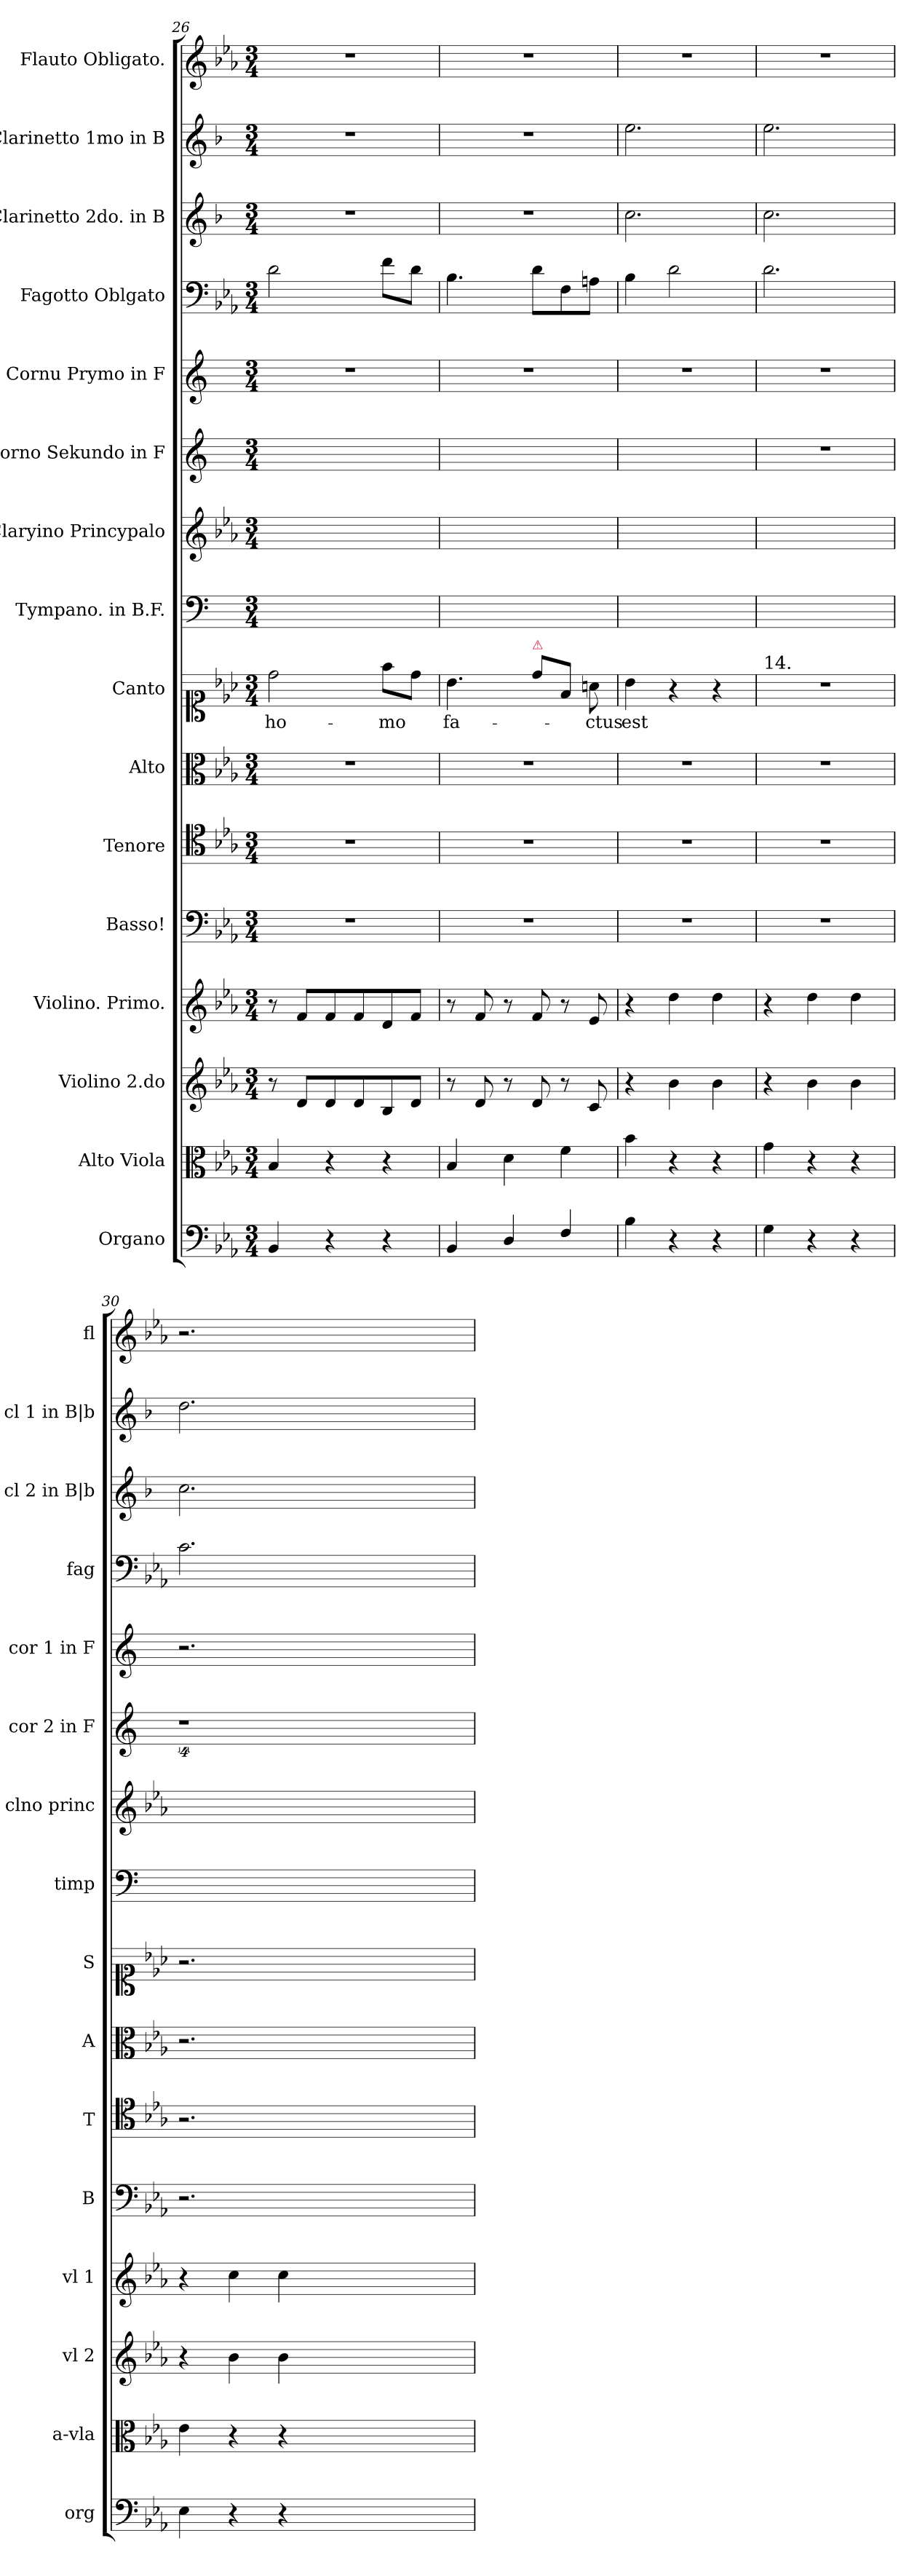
**kern	**kern	**kern	**kern	**kern	**kern	**kern	**kern	**text	**kern	**kern	**kern	**kern	**kern	**kern	**kern	**dynam	**kern
*part16	*part15	*part14	*part13	*part12	*part11	*part10	*part9	*part9	*part8	*part7	*part6	*part5	*part4	*part3	*part2	*part2	*part1
*staff16	*staff15	*staff14	*staff13	*staff12	*staff11	*staff10	*staff9	*staff9	*staff8	*staff7	*staff6	*staff5	*staff4	*staff3	*staff2	*staff2	*staff1
*I"Organo	*I"Alto Viola	*I"Violino 2.do	*I"Violino. Primo.	*I"Basso!	*I"Tenore	*I"Alto	*I"Canto	*	*I"Tympano. in B.F.	*I"Claryino Princypalo	*I"Corno Sekundo in F	*I"Cornu Prymo in F	*I"Fagotto Oblgato	*I"Clarinetto 2do. in B	*I"Clarinetto 1mo in B	*	*I"Flauto Obligato.
*I'org	*I'a-vla	*I'vl 2	*I'vl 1	*I'B	*I'T	*I'A	*I'S	*	*I'timp	*I'clno princ	*I'cor 2 in F	*I'cor 1 in F	*I'fag	*I'cl 2 in B|b	*I'cl 1 in B|b	*	*I'fl
*clefF4	*clefC3	*clefG2	*clefG2	*clefF4	*clefC4	*clefC3	*clefC1	*	*clefF4	*clefG2	*clefG2	*clefG2	*clefF4	*clefG2	*clefG2	*	*clefG2
*	*	*	*	*	*	*	*	*	*ITrd-2c-3	*	*ITrd-2c-3	*ITrd-2c-3	*	*ITrd1c2	*ITrd1c2	*	*
*k[b-e-a-]	*k[b-e-a-]	*k[b-e-a-]	*k[b-e-a-]	*k[b-e-a-]	*k[b-e-a-]	*k[b-e-a-]	*k[b-e-a-]	*	*k[b-e-a-]	*k[b-e-a-]	*k[b-e-a-]	*k[b-e-a-]	*k[b-e-a-]	*k[b-e-a-]	*k[b-e-a-]	*	*k[b-e-a-]
*E-:	*E-:	*E-:	*E-:	*E-:	*E-:	*E-:	*E-:	*	*	*E-:	*	*	*E-:	*E-:	*E-:	*	*E-:
*M3/4	*M3/4	*M3/4	*M3/4	*M3/4	*M3/4	*M3/4	*M3/4	*	*M3/4	*M3/4	*M3/4	*M3/4	*M3/4	*M3/4	*M3/4	*	*M3/4
=26	=26	=26	=26	=26	=26	=26	=26	=26	=26	=26	=26	=26	=26	=26	=26	=26	=26
4BB-/	4B-/	8r	8r	2.r	2.r	2.r	2dd\	ho-	2.ryy	2.ryy	2.ryy	2.r	2d\	2.r	2.r	.	2.r
.	.	8d/L	8f/L	.	.	.	.	.	.	.	.	.	.	.	.	.	.
4r	4r	8d/	8f/	.	.	.	.	.	.	.	.	.	.	.	.	.	.
.	.	8d/	8f/	.	.	.	.	.	.	.	.	.	.	.	.	.	.
4r	4r	8B-/	8d/	.	.	.	8ff\L	-mo	.	.	.	.	8f\L	.	.	.	.
.	.	8d/J	8f/J	.	.	.	8dd\J	.	.	.	.	.	8d\J	.	.	.	.
=27	=27	=27	=27	=27	=27	=27	=27	=27	=27	=27	=27	=27	=27	=27	=27	=27	=27
4BB-/	4B-/	8r	8r	2.r	2.r	2.r	4.b-\	fa-	2.ryy	2.ryy	2.ryy	2.r	4.B-\	2.r	2.r	.	2.r
.	.	8d/	8f/	.	.	.	.	.	.	.	.	.	.	.	.	.	.
4D/	4d\	8r	8r	.	.	.	.	.	.	.	.	.	.	.	.	.	.
!	!	!	!	!	!	!	!LO:TX:a:color=crimson:t=⚠	!	!	!	!	!	!	!	!	!	!
.	.	8d/	8f/	.	.	.	8dd\L	.	.	.	.	.	8d\L	.	.	.	.
4F/	4f\	8r	8r	.	.	.	8f/J	.	.	.	.	.	8F\	.	.	.	.
.	.	8c/	8e-/	.	.	.	8an\	-ctus	.	.	.	.	8An\J	.	.	.	.
=28	=28	=28	=28	=28	=28	=28	=28	=28	=28	=28	=28	=28	=28	=28	=28	=28	=28
4B-\	4b-\	4r	4r	2.r	2.r	2.r	4b-\	est	2.ryy	2.ryy	2.ryy	2.r	4B-\	2.b-\	2.dd\	pia	2.r
4r	4r	4b-\	4dd\	.	.	.	4r	.	.	.	.	.	2d\	.	.	.	.
4r	4r	4b-\	4dd\	.	.	.	4r	.	.	.	.	.	.	.	.	.	.
=29	=29	=29	=29	=29	=29	=29	=29	=29	=29	=29	=29	=29	=29	=29	=29	=29	=29
!	!	!	!	!	!	!	!LO:TX:a:t=14.	!	!	!	!	!	!	!	!	!	!
4G\	4g\	4r	4r	2.r	2.r	2.r	2.r	.	2.ryy	2.ryy	2.r	2.r	2.d\	2.b-\	2.dd\	.	2.r
4r	4r	4b-\	4dd\	.	.	.	.	.	.	.	.	.	.	.	.	.	.
4r	4r	4b-\	4dd\	.	.	.	.	.	.	.	.	.	.	.	.	.	.
=30	=30	=30	=30	=30	=30	=30	=30	=30	=30	=30	=30	=30	=30	=30	=30	=30	=30
4E-\	4e-\	4r	4r	2.r	2.r	2.r	2.r	.	2.ryy	2.ryy	4%9r	2.r	2.c\	2.b-\	2.cc\	.	2.r
4r	4r	4b-\	4cc\	.	.	.	.	.	.	.	.	.	.	.	.	.	.
4r	4r	4b-\	4cc\	.	.	.	.	.	.	.	.	.	.	.	.	.	.
1.ryy	1.ryy	1.ryy	1.ryy	1.ryy	1.ryy	1.ryy	1.ryy	.	1.ryy	1.ryy	.	1.ryy	1.ryy	1.ryy	1.ryy	.	1.ryy
=	=	=	=	=	=	=	=	=	=	=	=	=	=	=	=	=	=
*-	*-	*-	*-	*-	*-	*-	*-	*-	*-	*-	*-	*-	*-	*-	*-	*-	*-
